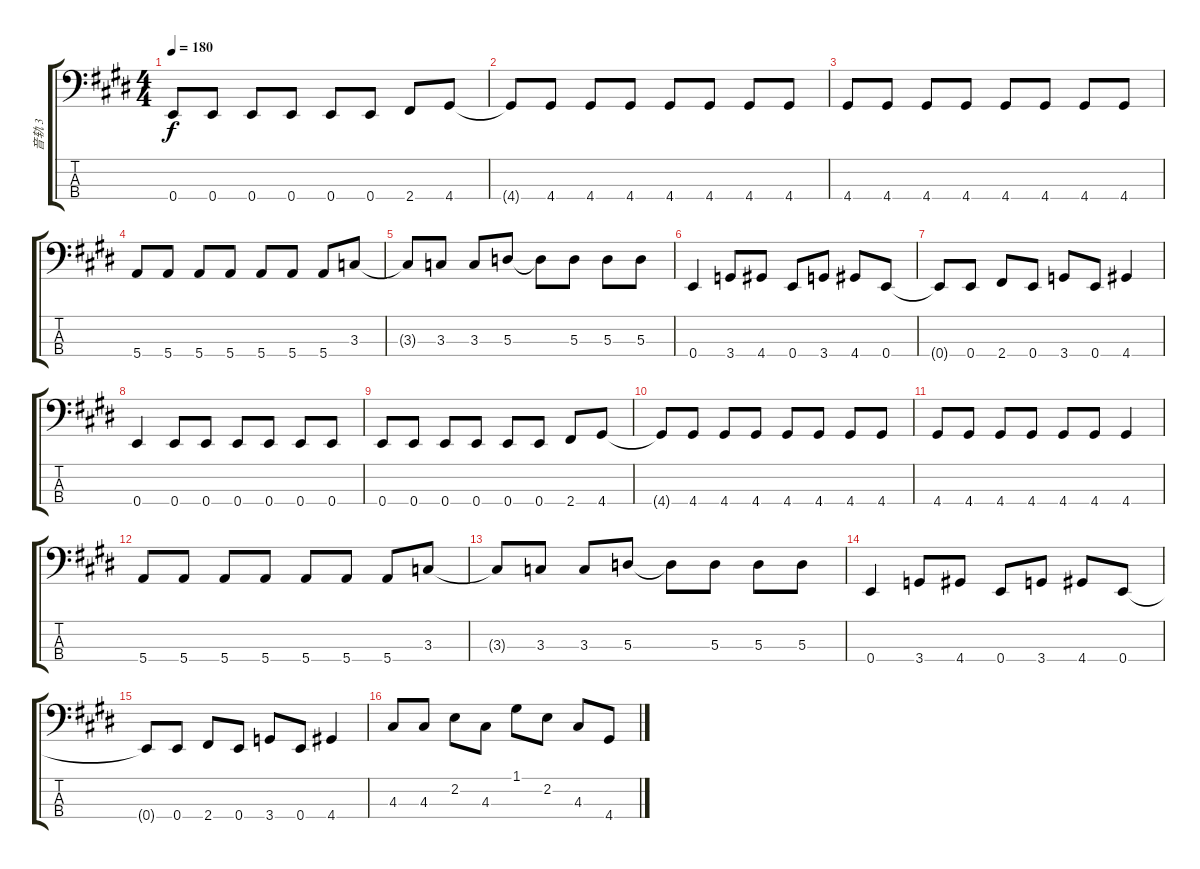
\track ("音轨 3" "音轨 3") {instrument electricbassfinger}
\staff {score tabs}
\tuning (G2 D2 A1 E1) {hide}
\ts (4 4)
\tempo 180
\clef f4
\ks e
0.4.8{dy f} 0.4.8 0.4.8 0.4.8 0.4.8 0.4.8 2.4.8 4.4.8 |
4.4{t}.8 4.4.8 4.4.8 4.4.8 4.4.8 4.4.8 4.4.8 4.4.8 |
4.4.8 4.4.8 4.4.8 4.4.8 4.4.8 4.4.8 4.4.8 4.4.8 |
5.4.8 5.4.8 5.4.8 5.4.8 5.4.8 5.4.8 5.4.8 3.3.8 |
3.3{t}.8 3.3.8 3.3.8 5.3.8 5.3{t}.8 5.3.8 5.3.8 5.3.8 |
0.4.4 3.4.8 4.4.8 0.4.8 3.4.8 4.4.8 0.4.8 |
0.4{t}.8 0.4.8 2.4.8 0.4.8 3.4.8 0.4.8 4.4.4 |
0.4.4 0.4.8 0.4.8 0.4.8 0.4.8 0.4.8 0.4.8 |
0.4.8 0.4.8 0.4.8 0.4.8 0.4.8 0.4.8 2.4.8 4.4.8 |
4.4{t}.8 4.4.8 4.4.8 4.4.8 4.4.8 4.4.8 4.4.8 4.4.8 |
4.4.8 4.4.8 4.4.8 4.4.8 4.4.8 4.4.8 4.4.4 |
5.4.8 5.4.8 5.4.8 5.4.8 5.4.8 5.4.8 5.4.8 3.3.8 |
3.3{t}.8 3.3.8 3.3.8 5.3.8 5.3{t}.8 5.3.8 5.3.8 5.3.8 |
0.4.4 3.4.8 4.4.8 0.4.8 3.4.8 4.4.8 0.4.8 |
0.4{t}.8 0.4.8 2.4.8 0.4.8 3.4.8 0.4.8 4.4.4 |
4.3.8 4.3.8 2.2.8 4.3.8 1.1.8 2.2.8 4.3.8 4.4.8
